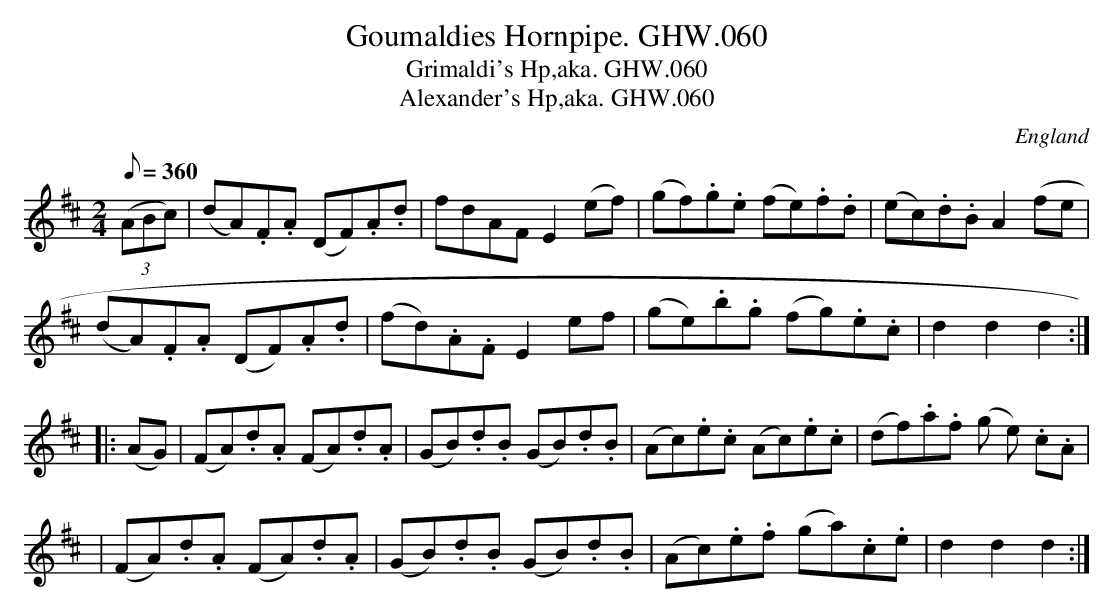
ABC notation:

X:1
T:Goumaldies Hornpipe. GHW.060
T:Grimaldi's Hp,aka. GHW.060
T:Alexander's Hp,aka. GHW.060
M:2/4
L:1/8
Q:360
O:England
K:D
(3(ABc)|(dA).F.A (DF).A.d|fdAF E2 (ef)|(gf).g.e (fe).f.d|(ec).d.B A2 (fe
)|!
(dA).F.A (DF).A.d|(fd).A.F E2 ef|(ge).b.g (fg).e.c|d2d2d2:|!
|:(AG)|(FA).d.A (FA).d.A|(GB).d.B (GB).d.B|(Ac).e.c (Ac).e.c|(df).a.f (g
e)
.c.A|!
|(FA).d.A (FA).d.A|(GB).d.B (GB).d.B|(Ac).e.f (ga).c.e|d2d2d2:|
